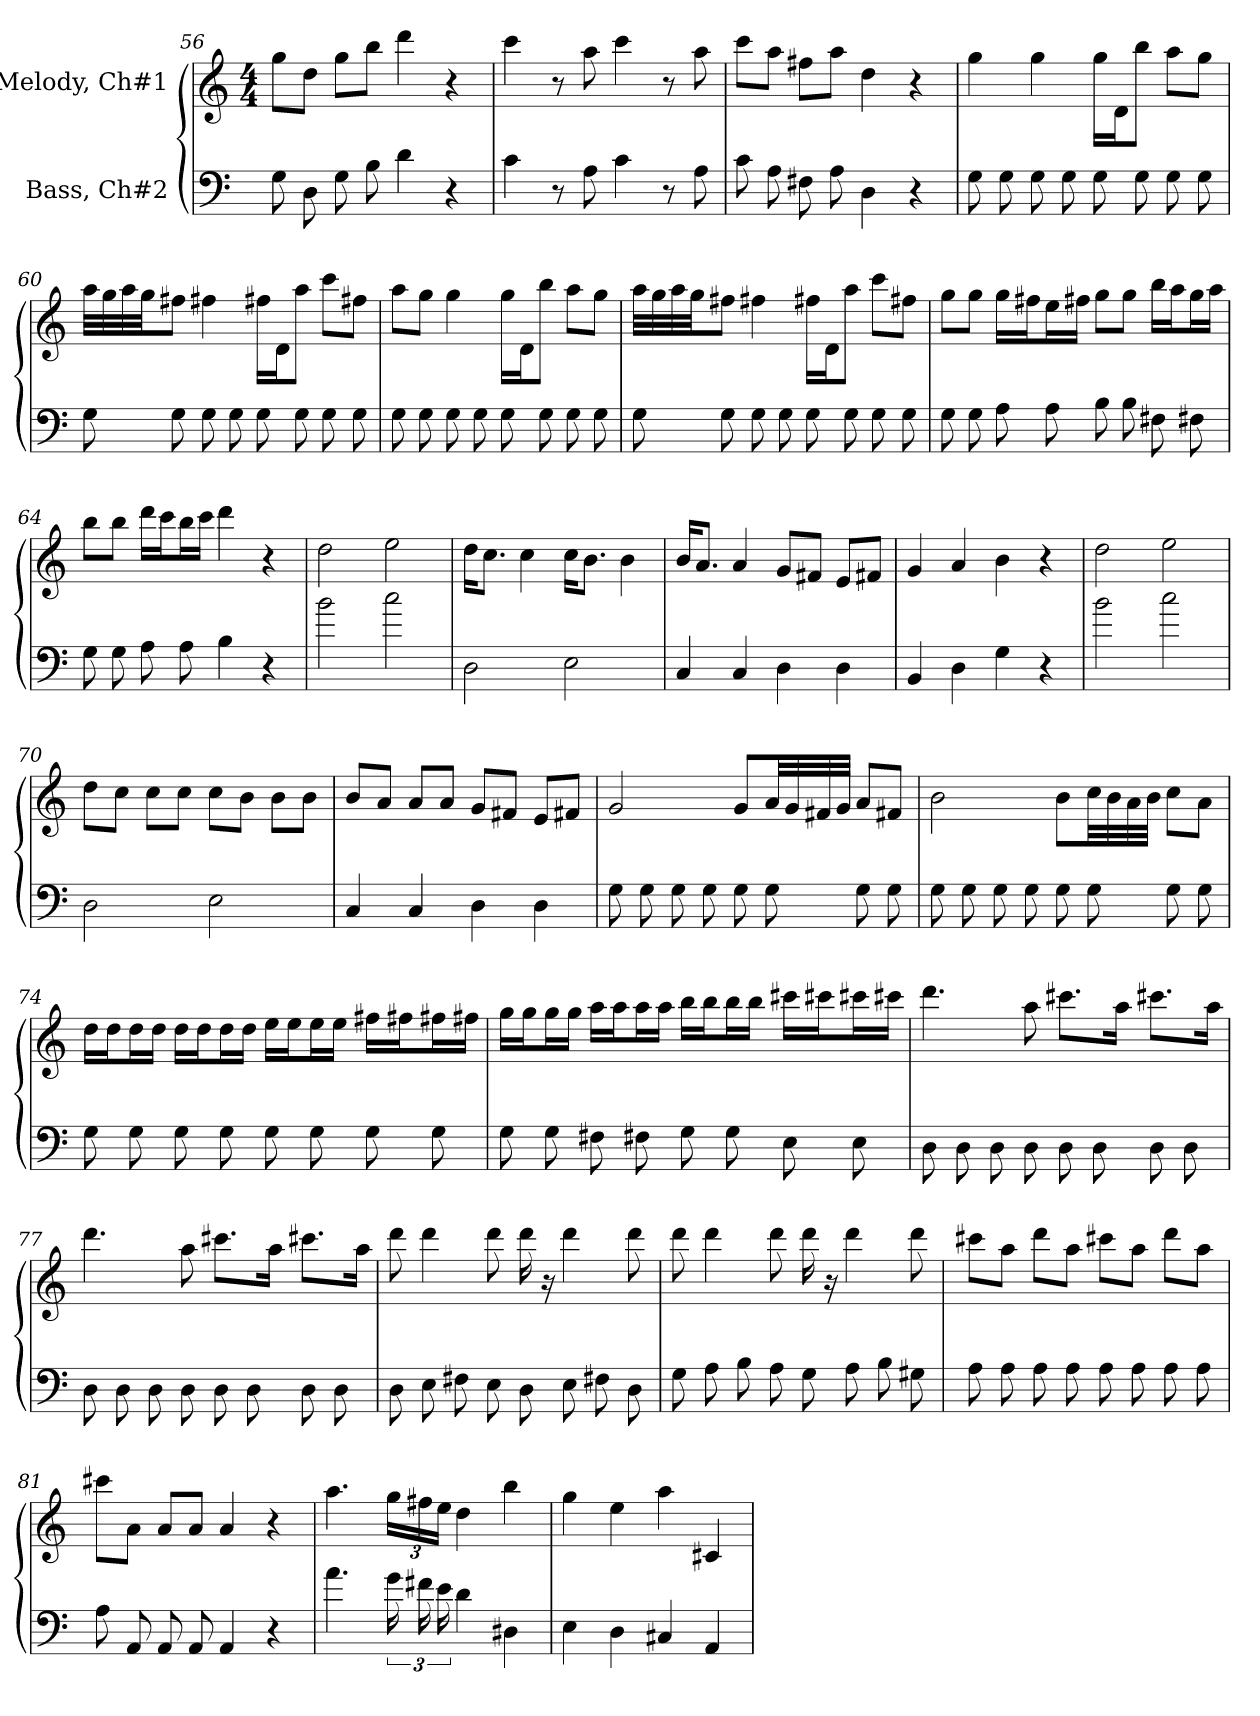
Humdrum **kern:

**kern	**kern
*part2	*part1
*staff2	*staff1
*I"Bass, Ch#2	*I"Melody, Ch#1
*clefF4	*
*	*M4/4
=56	=56
8G	8ggL
8D	8ddJ
8G	8ggL
8B	8bbJ
4d	4ddd
4r	4r
=57	=57
4c	4ccc
8r	8r
8A	8aa
4c	4ccc
8r	8r
8A	8aa
=58	=58
8c	8cccL
8A	8aaJ
8F#X	8ff#XL
8A	8aaJ
4D	4dd
4r	4r
=59	=59
8G	4gg
8G	.
8G	4gg
8G	.
8G	16ggLL
.	16dJ
8G	8bbJ
8G	8aaL
8G	8ggJ
=60	=60
8G	32aaLLL
.	32gg
.	32aa
.	32ggJJ
8G	8ff#XJ
8G	4ff#X
8G	.
8G	16ff#XLL
.	16dJ
8G	8aaJ
8G	8cccL
8G	8ff#XJ
=61	=61
8G	8aaL
8G	8ggJ
8G	4gg
8G	.
8G	16ggLL
.	16dJ
8G	8bbJ
8G	8aaL
8G	8ggJ
=62	=62
8G	32aaLLL
.	32gg
.	32aa
.	32ggJJ
8G	8ff#XJ
8G	4ff#X
8G	.
8G	16ff#XLL
.	16dJ
8G	8aaJ
8G	8cccL
8G	8ff#XJ
=63	=63
8G	8ggL
8G	8ggJ
8A	16ggLL
.	16ff#XJ
8A	16eeL
.	16ff#XJJ
8B	8ggL
8B	8ggJ
8F#X	16bbLL
.	16aaJ
8F#X	16ggL
.	16aaJJ
=64	=64
8G	8bbL
8G	8bbJ
8A	16dddLL
.	16cccJ
8A	16bbL
.	16cccJJ
4B	4ddd
4r	4r
=65	=65
2b	2dd
2cc	2ee
=66	=66
2D	16ddKL
.	8.ccJ
.	4cc
2E	16ccKL
.	8.bJ
.	4b
=67	=67
4C	16bKL
.	8.aJ
4C	4a
4D	8gL
.	8f#XJ
4D	8eL
.	8f#XJ
=68	=68
4BB	4g
4D	4a
4G	4b
4r	4r
=69	=69
2b	2dd
2cc	2ee
=70	=70
2D	8ddL
.	8ccJ
.	8ccL
.	8ccJ
2E	8ccL
.	8bJ
.	8bL
.	8bJ
=71	=71
4C	8bL
.	8aJ
4C	8aL
.	8aJ
4D	8gL
.	8f#XJ
4D	8eL
.	8f#XJ
=72	=72
8G	2g
8G	.
8G	.
8G	.
8G	8gL
8G	32aLL
.	32g
.	32f#X
.	32gJJJ
8G	8aL
8G	8f#XJ
=73	=73
8G	2b
8G	.
8G	.
8G	.
8G	8bL
8G	32ccLL
.	32b
.	32a
.	32bJJJ
8G	8ccL
8G	8aJ
=74	=74
8G	16ddLL
.	16ddJ
8G	16ddL
.	16ddJJ
8G	16ddLL
.	16ddJ
8G	16ddL
.	16ddJJ
8G	16eeLL
.	16eeJ
8G	16eeL
.	16eeJJ
8G	16ff#XLL
.	16ff#XJ
8G	16ff#XL
.	16ff#XJJ
=75	=75
8G	16ggLL
.	16ggJ
8G	16ggL
.	16ggJJ
8F#X	16aaLL
.	16aaJ
8F#X	16aaL
.	16aaJJ
8G	16bbLL
.	16bbJ
8G	16bbL
.	16bbJJ
8E	16ccc#XLL
.	16ccc#XJ
8E	16ccc#XL
.	16ccc#XJJ
=76	=76
8D	4.ddd
8D	.
8D	.
8D	8aa
8D	8.ccc#XL
8D	.
.	16aaJk
8D	8.ccc#XL
8D	.
.	16aaJk
=77	=77
8D	4.ddd
8D	.
8D	.
8D	8aa
8D	8.ccc#XL
8D	.
.	16aaJk
8D	8.ccc#XL
8D	.
.	16aaJk
=78	=78
8D	8ddd
8E	4ddd
8F#X	.
8E	8ddd
8D	16ddd
.	16r
8E	4ddd
8F#X	.
8D	8ddd
=79	=79
8G	8ddd
8A	4ddd
8B	.
8A	8ddd
8G	16ddd
.	16r
8A	4ddd
8B	.
8G#X	8ddd
=80	=80
8A	8ccc#XL
8A	8aaJ
8A	8dddL
8A	8aaJ
8A	8ccc#XL
8A	8aaJ
8A	8dddL
8A	8aaJ
=81	=81
8A	8ccc#XL
8AA	8aJ
8AA	8aL
8AA	8aJ
4AA	4a
4r	4r
=82	=82
4.a	4.aa
24g	24ggLL
24f#X	24ff#X
24e	24eeJJ
4d	4dd
4D#X	4bb
=83	=83
4E	4gg
4D	4ee
4C#X	4aa
4AA	4c#X
=	=
*-	*-
